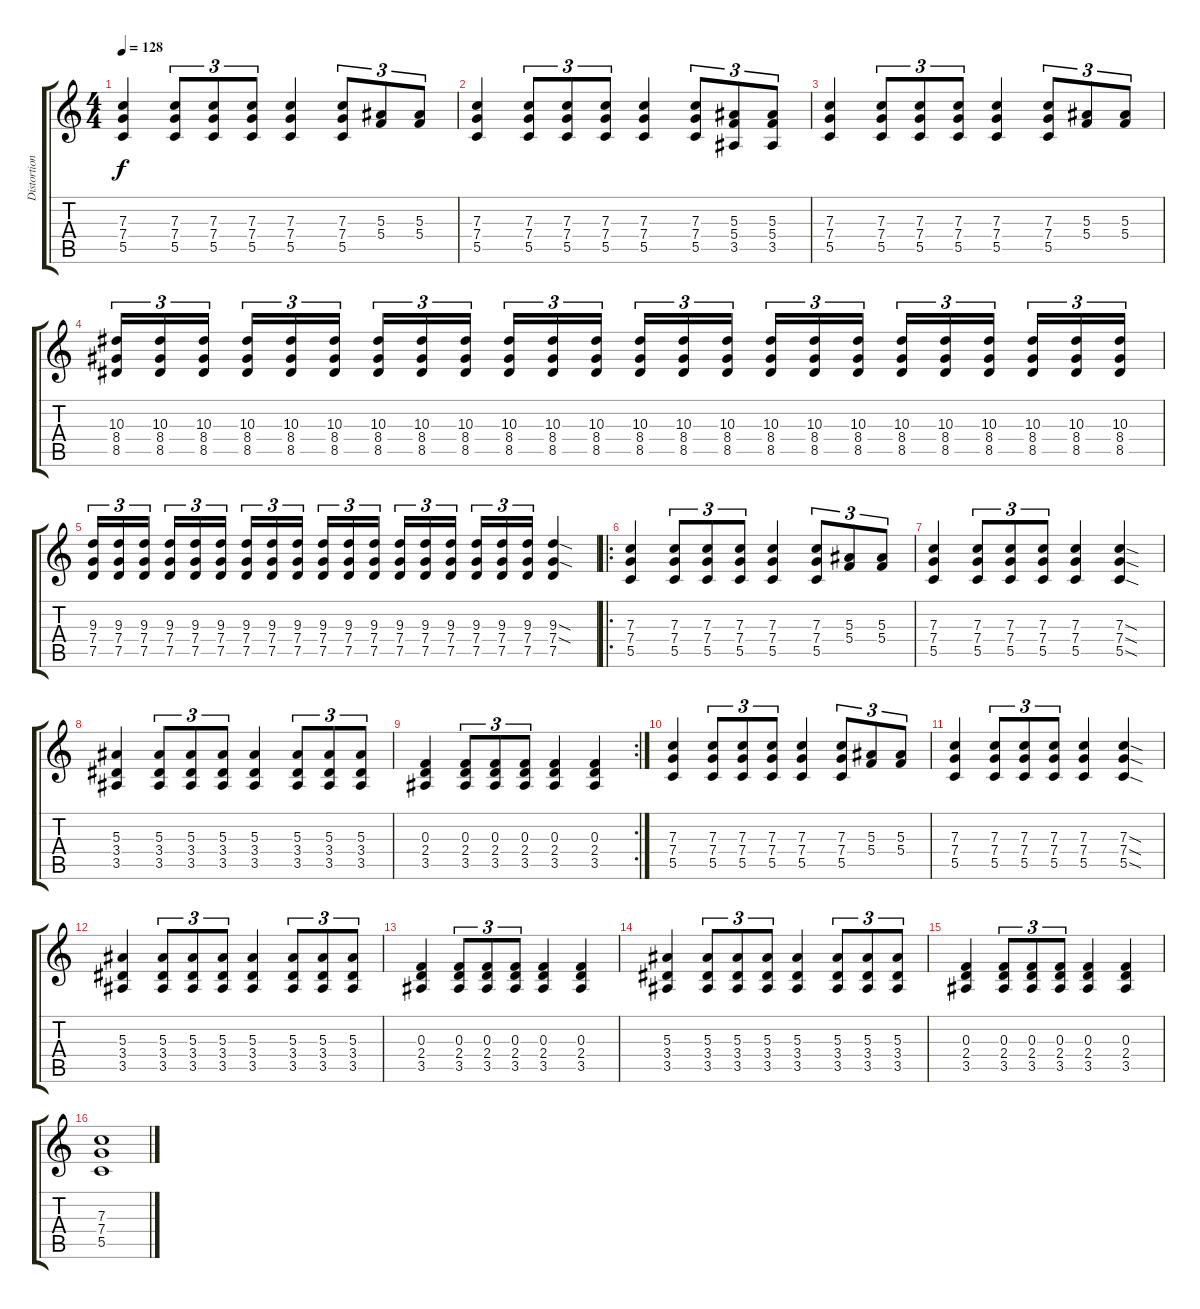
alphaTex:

\track ("Distortion Guitar 2" "Distortion") {instrument overdrivenguitar}
\staff {score tabs}
\tuning (D4 A3 F3 C3 G2 D2) {hide}
\ts (4 4)
\tempo 128
\clef g2
\ks c
(7.3 7.4 5.5).4{dy f} (7.3 7.4 5.5).8{tu (3 2)} (7.3 7.4 5.5).8{tu (3 2)} (7.3 7.4 5.5).8{tu (3 2)} (7.3 7.4 5.5).4 (7.3 7.4 5.5).8{tu (3 2)} (5.3 5.4).8{tu (3 2)} (5.3 5.4).8{tu (3 2)} |
(7.3 7.4 5.5).4 (7.3 7.4 5.5).8{tu (3 2)} (7.3 7.4 5.5).8{tu (3 2)} (7.3 7.4 5.5).8{tu (3 2)} (7.3 7.4 5.5).4 (7.3 7.4 5.5).8{tu (3 2)} (5.3 5.4 3.5).8{tu (3 2)} (5.3 5.4 3.5).8{tu (3 2)} |
(7.3 7.4 5.5).4 (7.3 7.4 5.5).8{tu (3 2)} (7.3 7.4 5.5).8{tu (3 2)} (7.3 7.4 5.5).8{tu (3 2)} (7.3 7.4 5.5).4 (7.3 7.4 5.5).8{tu (3 2)} (5.3 5.4).8{tu (3 2)} (5.3 5.4).8{tu (3 2)} |
(10.3 8.4 8.5).16{tu (3 2)} (10.3 8.4 8.5).16{tu (3 2)} (10.3 8.4 8.5).16{tu (3 2) beam splitsecondary} (10.3 8.4 8.5).16{tu (3 2)} (10.3 8.4 8.5).16{tu (3 2)} (10.3 8.4 8.5).16{tu (3 2)} (10.3 8.4 8.5).16{tu (3 2)} (10.3 8.4 8.5).16{tu (3 2)} (10.3 8.4 8.5).16{tu (3 2) beam splitsecondary} (10.3 8.4 8.5).16{tu (3 2)} (10.3 8.4 8.5).16{tu (3 2)} (10.3 8.4 8.5).16{tu (3 2)} (10.3 8.4 8.5).16{tu (3 2)} (10.3 8.4 8.5).16{tu (3 2)} (10.3 8.4 8.5).16{tu (3 2) beam splitsecondary} (10.3 8.4 8.5).16{tu (3 2)} (10.3 8.4 8.5).16{tu (3 2)} (10.3 8.4 8.5).16{tu (3 2)} (10.3 8.4 8.5).16{tu (3 2)} (10.3 8.4 8.5).16{tu (3 2)} (10.3 8.4 8.5).16{tu (3 2) beam splitsecondary} (10.3 8.4 8.5).16{tu (3 2)} (10.3 8.4 8.5).16{tu (3 2)} (10.3 8.4 8.5).16{tu (3 2)} |
(9.3 7.4 7.5).16{tu (3 2)} (9.3 7.4 7.5).16{tu (3 2)} (9.3 7.4 7.5).16{tu (3 2) beam splitsecondary} (9.3 7.4 7.5).16{tu (3 2)} (9.3 7.4 7.5).16{tu (3 2)} (9.3 7.4 7.5).16{tu (3 2)} (9.3 7.4 7.5).16{tu (3 2)} (9.3 7.4 7.5).16{tu (3 2)} (9.3 7.4 7.5).16{tu (3 2) beam splitsecondary} (9.3 7.4 7.5).16{tu (3 2)} (9.3 7.4 7.5).16{tu (3 2)} (9.3 7.4 7.5).16{tu (3 2)} (9.3 7.4 7.5).16{tu (3 2)} (9.3 7.4 7.5).16{tu (3 2)} (9.3 7.4 7.5).16{tu (3 2) beam splitsecondary} (9.3 7.4 7.5).16{tu (3 2)} (9.3 7.4 7.5).16{tu (3 2)} (9.3 7.4 7.5).16{tu (3 2)} (9.3{sod} 7.4{sod} 7.5).4 |
\ro
(7.3 7.4 5.5).4 (7.3 7.4 5.5).8{tu (3 2)} (7.3 7.4 5.5).8{tu (3 2)} (7.3 7.4 5.5).8{tu (3 2)} (7.3 7.4 5.5).4 (7.3 7.4 5.5).8{tu (3 2)} (5.3 5.4).8{tu (3 2)} (5.3 5.4).8{tu (3 2)} |
(7.3 7.4 5.5).4 (7.3 7.4 5.5).8{tu (3 2)} (7.3 7.4 5.5).8{tu (3 2)} (7.3 7.4 5.5).8{tu (3 2)} (7.3 7.4 5.5).4 (7.3{sod} 7.4{sod} 5.5{sod}).4 |
(5.3 3.4 3.5).4 (5.3 3.4 3.5).8{tu (3 2)} (5.3 3.4 3.5).8{tu (3 2)} (5.3 3.4 3.5).8{tu (3 2)} (5.3 3.4 3.5).4 (5.3 3.4 3.5).8{tu (3 2)} (5.3 3.4 3.5).8{tu (3 2)} (5.3 3.4 3.5).8{tu (3 2)} |
\rc 2
(0.3 2.4 3.5).4 (0.3 2.4 3.5).8{tu (3 2)} (0.3 2.4 3.5).8{tu (3 2)} (0.3 2.4 3.5).8{tu (3 2)} (0.3 2.4 3.5).4 (0.3 2.4 3.5).4 |
(7.3 7.4 5.5).4 (7.3 7.4 5.5).8{tu (3 2)} (7.3 7.4 5.5).8{tu (3 2)} (7.3 7.4 5.5).8{tu (3 2)} (7.3 7.4 5.5).4 (7.3 7.4 5.5).8{tu (3 2)} (5.3 5.4).8{tu (3 2)} (5.3 5.4).8{tu (3 2)} |
(7.3 7.4 5.5).4 (7.3 7.4 5.5).8{tu (3 2)} (7.3 7.4 5.5).8{tu (3 2)} (7.3 7.4 5.5).8{tu (3 2)} (7.3 7.4 5.5).4 (7.3{sod} 7.4{sod} 5.5{sod}).4 |
(5.3 3.4 3.5).4 (5.3 3.4 3.5).8{tu (3 2)} (5.3 3.4 3.5).8{tu (3 2)} (5.3 3.4 3.5).8{tu (3 2)} (5.3 3.4 3.5).4 (5.3 3.4 3.5).8{tu (3 2)} (5.3 3.4 3.5).8{tu (3 2)} (5.3 3.4 3.5).8{tu (3 2)} |
(0.3 2.4 3.5).4 (0.3 2.4 3.5).8{tu (3 2)} (0.3 2.4 3.5).8{tu (3 2)} (0.3 2.4 3.5).8{tu (3 2)} (0.3 2.4 3.5).4 (0.3 2.4 3.5).4 |
(5.3 3.4 3.5).4 (5.3 3.4 3.5).8{tu (3 2)} (5.3 3.4 3.5).8{tu (3 2)} (5.3 3.4 3.5).8{tu (3 2)} (5.3 3.4 3.5).4 (5.3 3.4 3.5).8{tu (3 2)} (5.3 3.4 3.5).8{tu (3 2)} (5.3 3.4 3.5).8{tu (3 2)} |
(0.3 2.4 3.5).4 (0.3 2.4 3.5).8{tu (3 2)} (0.3 2.4 3.5).8{tu (3 2)} (0.3 2.4 3.5).8{tu (3 2)} (0.3 2.4 3.5).4 (0.3 2.4 3.5).4 |
(7.3 7.4 5.5).1
